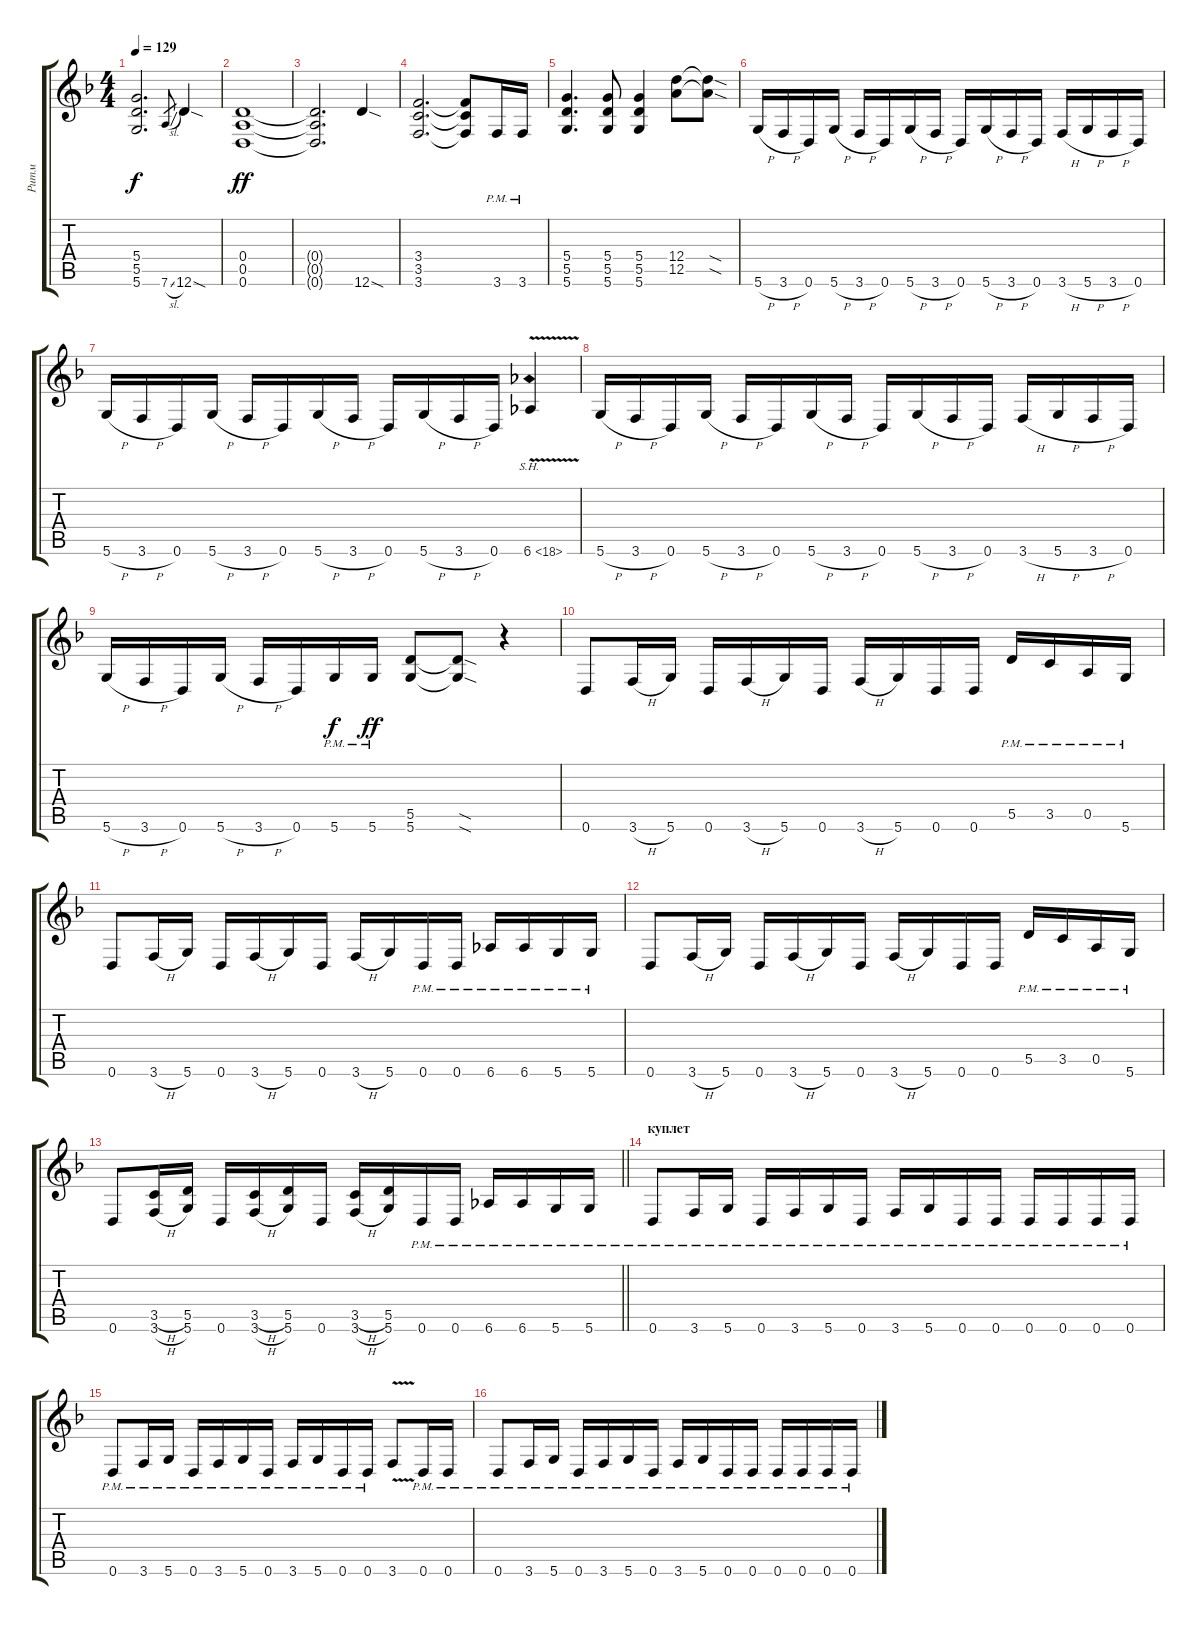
\track ("Ритм" "Ритм") {instrument distortionguitar}
\staff {score tabs}
\tuning (E4 B3 G3 D3 A2 D2) {hide}
\ts (4 4)
\tempo 129
\clef g2
\ks dminor
(5.4 5.5 5.6).2{d dy f} 7.6{sl}.8{gr} 12.6{sod}.4 |
(0.4 0.5 0.6).1{dy ff} |
(0.4{t} 0.5{t} 0.6{t}).2{d} 12.6{sod}.4 |
(3.4 3.5 3.6).2{d} (3.4{t} 3.5{t} 3.6{t}).8 3.6{pm}.16 3.6{pm}.16 |
(5.4 5.5 5.6).4{d} (5.4 5.5 5.6).8 (5.4 5.5 5.6).4 (12.4 12.5).8 (12.4{sod t} 12.5{sod t}).8 |
5.6{h}.16 3.6{h}.16 0.6.16 5.6{h}.16 3.6{h}.16 0.6.16 5.6{h}.16 3.6{h}.16 0.6.16 5.6{h}.16 3.6{h}.16 0.6.16 3.6{h}.16 5.6{h}.16 3.6{h}.16 0.6.16 |
5.6{h}.16 3.6{h}.16 0.6.16 5.6{h}.16 3.6{h}.16 0.6.16 5.6{h}.16 3.6{h}.16 0.6.16 5.6{h}.16 3.6{h}.16 0.6.16 6.6{sh 12 v}.4 |
5.6{h}.16 3.6{h}.16 0.6.16 5.6{h}.16 3.6{h}.16 0.6.16 5.6{h}.16 3.6{h}.16 0.6.16 5.6{h}.16 3.6{h}.16 0.6.16 3.6{h}.16 5.6{h}.16 3.6{h}.16 0.6.16 |
5.6{h}.16 3.6{h}.16 0.6.16 5.6{h}.16 3.6{h}.16 0.6.16 5.6{pm}.16{dy f} 5.6{pm}.16{dy ff} (5.5 5.6).8 (5.5{sod t} 5.6{sod t}).8 r.4 |
0.6.8 3.6{h}.16 5.6.16 0.6.16 3.6{h}.16 5.6.16 0.6.16 3.6{h}.16 5.6.16 0.6.16 0.6.16 5.5{pm}.16 3.5{pm}.16 0.5{pm}.16 5.6{pm}.16 |
0.6.8 3.6{h}.16 5.6.16 0.6.16 3.6{h}.16 5.6.16 0.6.16 3.6{h}.16 5.6.16 0.6{pm}.16 0.6{pm}.16 6.6{pm}.16 6.6{pm}.16 5.6{pm}.16 5.6{pm}.16 |
0.6.8 3.6{h}.16 5.6.16 0.6.16 3.6{h}.16 5.6.16 0.6.16 3.6{h}.16 5.6.16 0.6.16 0.6.16 5.5{pm}.16 3.5{pm}.16 0.5{pm}.16 5.6{pm}.16 |
\barLineRight lightlight
0.6.8 (3.5{h} 3.6{h}).16 (5.5 5.6).16 0.6.16 (3.5{h} 3.6{h}).16 (5.5 5.6).16 0.6.16 (3.5{h} 3.6{h}).16 (5.5 5.6).16 0.6{pm}.16 0.6{pm}.16 6.6{pm}.16 6.6{pm}.16 5.6{pm}.16 5.6{pm}.16 |
\section ("" "куплет")
0.6{pm}.8 3.6{pm}.16 5.6{pm}.16 0.6{pm}.16 3.6{pm}.16 5.6{pm}.16 0.6{pm}.16 3.6{pm}.16 5.6{pm}.16 0.6{pm}.16 0.6{pm}.16 0.6{pm}.16 0.6{pm}.16 0.6{pm}.16 0.6{pm}.16 |
0.6{pm}.8 3.6{pm}.16 5.6{pm}.16 0.6{pm}.16 3.6{pm}.16 5.6{pm}.16 0.6{pm}.16 3.6{pm}.16 5.6{pm}.16 0.6{pm}.16 0.6{pm}.16 3.6{v}.8 0.6{pm}.16 0.6{pm}.16 |
0.6{pm}.8 3.6{pm}.16 5.6{pm}.16 0.6{pm}.16 3.6{pm}.16 5.6{pm}.16 0.6{pm}.16 3.6{pm}.16 5.6{pm}.16 0.6{pm}.16 0.6{pm}.16 0.6{pm}.16 0.6{pm}.16 0.6{pm}.16 0.6{pm}.16
